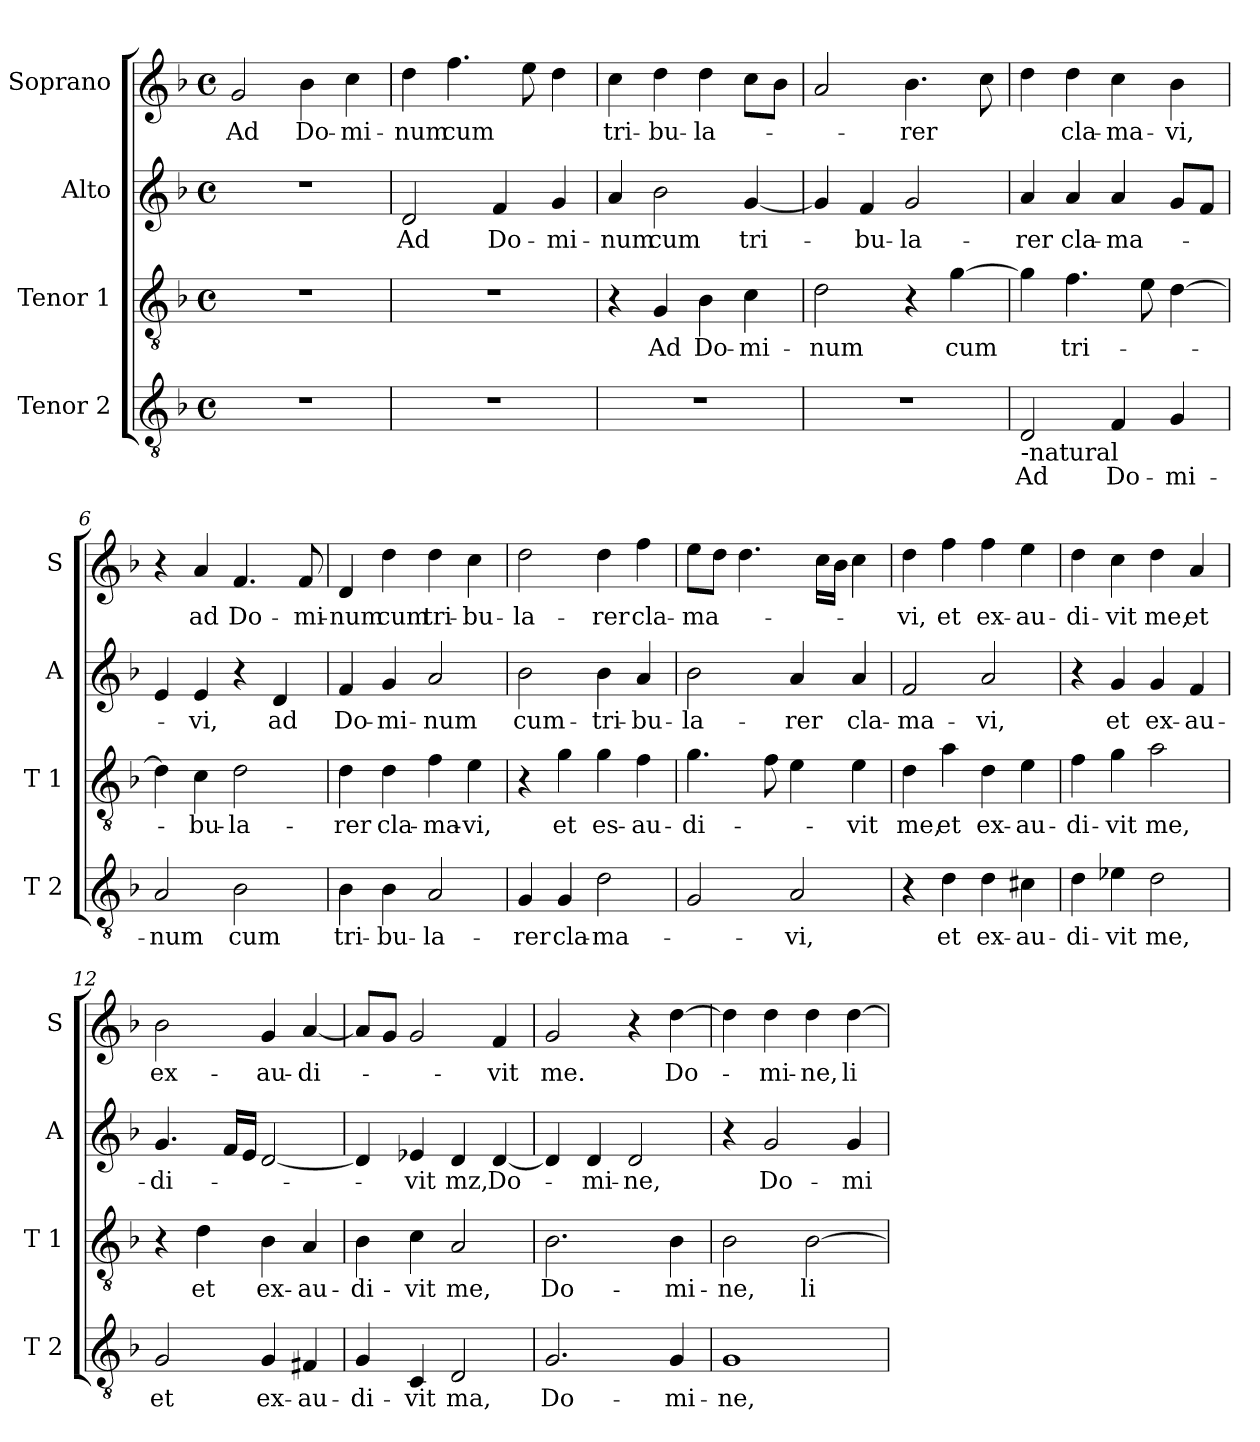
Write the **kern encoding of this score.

**kern	**text	**kern	**text	**kern	**text	**kern	**text
*part4	*part4	*part3	*part3	*part2	*part2	*part1	*part1
*staff4	*staff4	*staff3	*staff3	*staff2	*staff2	*staff1	*staff1
*I"Tenor 2	*	*I"Tenor 1	*	*I"Alto	*	*I"Soprano	*
*I'T 2	*	*I'T 1	*	*I'A	*	*I'S	*
*clefGv2	*	*clefGv2	*	*clefG2	*	*clefG2	*
*k[b-]	*	*k[b-]	*	*k[b-]	*	*k[b-]	*
*F:	*	*F:	*	*F:	*	*F:	*
*M4/4	*	*M4/4	*	*M4/4	*	*M4/4	*
*met(c)	*	*met(c)	*	*met(c)	*	*met(c)	*
=1	=1	=1	=1	=1	=1	=1	=1
!	!	!	!	!	!	!	!LO:LY:b
1r	.	1r	.	1r	.	2g/	Ad
!	!	!	!	!	!	!	!LO:LY:b
.	.	.	.	.	.	4b-\	Do-
!	!	!	!	!	!	!	!LO:LY:b
.	.	.	.	.	.	4cc\	-mi-
=2	=2	=2	=2	=2	=2	=2	=2
!	!	!	!	!	!LO:LY:b	!	!LO:LY:b
1r	.	1r	.	2d/	Ad	4dd\	-num
!	!	!	!	!	!	!	!LO:LY:b
.	.	.	.	.	.	4.ff\	cum
!	!	!	!	!	!LO:LY:b	!	!
.	.	.	.	4f/	Do-	.	.
.	.	.	.	.	.	8ee\	.
!	!	!	!	!	!LO:LY:b	!	!
.	.	.	.	4g/	-mi-	4dd\	.
=3	=3	=3	=3	=3	=3	=3	=3
!	!	!	!	!	!LO:LY:b	!	!LO:LY:b
1r	.	4r	.	4a/	-num	4cc\	tri-
!	!	!	!LO:LY:b	!	!LO:LY:b	!	!LO:LY:b
.	.	4G/	Ad	2b-\	cum	4dd\	-bu-
!	!	!	!LO:LY:b	!	!	!	!LO:LY:b
.	.	4B-\	Do-	.	.	4dd\	-la-
!	!	!	!LO:LY:b	!	!LO:LY:b	!	!
.	.	4c\	-mi-	[4g/	tri-	8cc\L	.
.	.	.	.	.	.	8b-\J	.
=4	=4	=4	=4	=4	=4	=4	=4
!	!	!	!LO:LY:b	!	!	!	!
1r	.	2d\	-num	4g/]	.	2a/	.
!	!	!	!	!	!LO:LY:b	!	!
.	.	.	.	4f/	-bu-	.	.
!	!	!	!	!	!LO:LY:b	!	!LO:LY:b
.	.	4r	.	2g/	-la-	4.b-\	-rer
!	!	!	!LO:LY:b	!	!	!	!
.	.	[4g\	cum	.	.	.	.
.	.	.	.	.	.	8cc\	.
=5	=5	=5	=5	=5	=5	=5	=5
!LO:TX:b:t=-natural	!	!	!	!	!	!	!
!	!LO:LY:b	!	!	!	!LO:LY:b	!	!
2D/	Ad	4g\]	.	4a/	-rer	4dd\	.
!	!	!	!LO:LY:b	!	!LO:LY:b	!	!LO:LY:b
.	.	4.f\	tri-	4a/	cla-	4dd\	cla-
!	!LO:LY:b	!	!	!	!LO:LY:b	!	!LO:LY:b
4F/	Do-	.	.	4a/	-ma-	4cc\	-ma-
.	.	8e\	.	.	.	.	.
!	!LO:LY:b	!	!	!	!	!	!LO:LY:b
4G/	-mi-	[4d\	.	8g/L	.	4b-\	-vi,
.	.	.	.	8f/J	.	.	.
!!LO:LB:g=z
=6	=6	=6	=6	=6	=6	=6	=6
!	!LO:LY:b	!	!	!	!	!	!
2A/	-num	4d\]	.	4e/	.	4r	.
!	!	!	!LO:LY:b	!	!LO:LY:b	!	!LO:LY:b
.	.	4c\	-bu-	4e/	-vi,	4a/	ad
!	!LO:LY:b	!	!LO:LY:b	!	!	!	!LO:LY:b
2B-\	cum	2d\	-la-	4r	.	4.f/	Do-
!	!	!	!	!	!LO:LY:b	!	!
.	.	.	.	4d/	ad	.	.
!	!	!	!	!	!	!	!LO:LY:b
.	.	.	.	.	.	8f/	-mi-
=7	=7	=7	=7	=7	=7	=7	=7
!	!LO:LY:b	!	!LO:LY:b	!	!LO:LY:b	!	!LO:LY:b
4B-\	tri-	4d\	-rer	4f/	Do-	4d/	-num
!	!LO:LY:b	!	!LO:LY:b	!	!LO:LY:b	!	!LO:LY:b
4B-\	-bu-	4d\	cla-	4g/	-mi-	4dd\	cum
!	!LO:LY:b	!	!LO:LY:b	!	!LO:LY:b	!	!LO:LY:b
2A/	-la-	4f\	-ma-	2a/	-num	4dd\	tri-
!	!	!	!LO:LY:b	!	!	!	!LO:LY:b
.	.	4e\	-vi,	.	.	4cc\	-bu-
=8	=8	=8	=8	=8	=8	=8	=8
!	!LO:LY:b	!	!	!	!LO:LY:b	!	!LO:LY:b
4G/	-rer	4r	.	2b-\	cum-	2dd\	-la-
!	!LO:LY:b	!	!LO:LY:b	!	!	!	!
4G/	cla-	4g\	et	.	.	.	.
!	!LO:LY:b	!	!LO:LY:b	!	!LO:LY:b	!	!LO:LY:b
2d\	-ma-	4g\	es-	4b-\	-tri-	4dd\	-rer
!	!	!	!LO:LY:b	!	!LO:LY:b	!	!LO:LY:b
.	.	4f\	-au-	4a/	-bu-	4ff\	cla-
=9	=9	=9	=9	=9	=9	=9	=9
!	!	!	!LO:LY:b	!	!LO:LY:b	!	!LO:LY:b
2G/	.	4.g\	-di-	2b-\	-la-	8ee\L	-ma-
.	.	.	.	.	.	8dd\J	.
.	.	.	.	.	.	4.dd\	.
.	.	8f\	.	.	.	.	.
!	!LO:LY:b	!	!	!	!LO:LY:b	!	!
2A/	-vi,	4e\	.	4a/	-rer	.	.
.	.	.	.	.	.	16cc\LL	.
.	.	.	.	.	.	16b-\JJ	.
!	!	!	!LO:LY:b	!	!LO:LY:b	!	!
.	.	4e\	-vit	4a/	cla-	4cc\	.
=10	=10	=10	=10	=10	=10	=10	=10
!	!	!	!LO:LY:b	!	!LO:LY:b	!	!LO:LY:b
4r	.	4d\	me,	2f/	-ma-	4dd\	-vi,
!	!LO:LY:b	!	!LO:LY:b	!	!	!	!LO:LY:b
4d\	et	4a\	et	.	.	4ff\	et
!	!LO:LY:b	!	!LO:LY:b	!	!LO:LY:b	!	!LO:LY:b
4d\	ex-	4d\	ex-	2a/	-vi,	4ff\	ex-
!	!LO:LY:b	!	!LO:LY:b	!	!	!	!LO:LY:b
4c#X\	-au-	4e\	-au-	.	.	4ee\	-au-
!!LO:LB:g=z
=11	=11	=11	=11	=11	=11	=11	=11
!	!LO:LY:b	!	!LO:LY:b	!	!	!	!LO:LY:b
4d\	-di-	4f\	-di-	4r	.	4dd\	-di-
!	!LO:LY:b	!	!LO:LY:b	!	!LO:LY:b	!	!LO:LY:b
4e-X\	-vit	4g\	-vit	4g/	et	4cc\	-vit
!	!LO:LY:b	!	!LO:LY:b	!	!LO:LY:b	!	!LO:LY:b
2d\	me,	2a\	me,	4g/	ex-	4dd\	me,
!	!	!	!	!	!LO:LY:b	!	!LO:LY:b
.	.	.	.	4f/	-au-	4a/	et
=12	=12	=12	=12	=12	=12	=12	=12
!	!LO:LY:b	!	!	!	!LO:LY:b	!	!LO:LY:b
2G/	et	4r	.	4.g/	-di-	2b-\	ex-
!	!	!	!LO:LY:b	!	!	!	!
.	.	4d\	et	.	.	.	.
.	.	.	.	16f/LL	.	.	.
.	.	.	.	16e/JJ	.	.	.
!	!LO:LY:b	!	!LO:LY:b	!	!	!	!LO:LY:b
4G/	ex-	4B-\	ex-	[2d/	.	4g/	-au-
!	!LO:LY:b	!	!LO:LY:b	!	!	!	!LO:LY:b
4F#X/	-au-	4A/	-au-	.	.	[4a/	-di-
=13	=13	=13	=13	=13	=13	=13	=13
!	!LO:LY:b	!	!LO:LY:b	!	!	!	!
4G/	-di-	4B-\	-di-	4d/]	.	8a/L]	.
.	.	.	.	.	.	8g/J	.
!	!LO:LY:b	!	!LO:LY:b	!	!LO:LY:b	!	!
4C/	-vit	4c\	-vit	4e-X/	-vit	2g/	.
!	!LO:LY:b	!	!LO:LY:b	!	!LO:LY:b	!	!
2D/	ma,	2A/	me,	4d/	mz,	.	.
!	!	!	!	!	!LO:LY:b	!	!LO:LY:b
.	.	.	.	[4d/	Do-	4f/	-vit
=14	=14	=14	=14	=14	=14	=14	=14
!	!LO:LY:b	!	!LO:LY:b	!	!	!	!LO:LY:b
2.G/	Do-	2.B-\	Do-	4d/]	.	2g/	me.
!	!	!	!	!	!LO:LY:b	!	!
.	.	.	.	4d/	-mi-	.	.
!	!	!	!	!	!LO:LY:b	!	!
.	.	.	.	2d/	-ne,	4r	.
!	!LO:LY:b	!	!LO:LY:b	!	!	!	!LO:LY:b
4G/	-mi-	4B-\	-mi-	.	.	[4dd\	Do-
=15	=15	=15	=15	=15	=15	=15	=15
!	!LO:LY:b	!	!LO:LY:b	!	!	!	!
1G	-ne,	2B-\	-ne,	4r	.	4dd\]	.
!	!	!	!	!	!LO:LY:b	!	!LO:LY:b
.	.	.	.	2g/	Do-	4dd\	-mi-
!	!	!	!LO:LY:b	!	!	!	!LO:LY:b
.	.	[2B-\	li-	.	.	4dd\	-ne,
!	!	!	!	!	!LO:LY:b	!	!LO:LY:b
.	.	.	.	4g/	-mi-	[4dd\	li-
=	=	=	=	=	=	=	=
*-	*-	*-	*-	*-	*-	*-	*-
